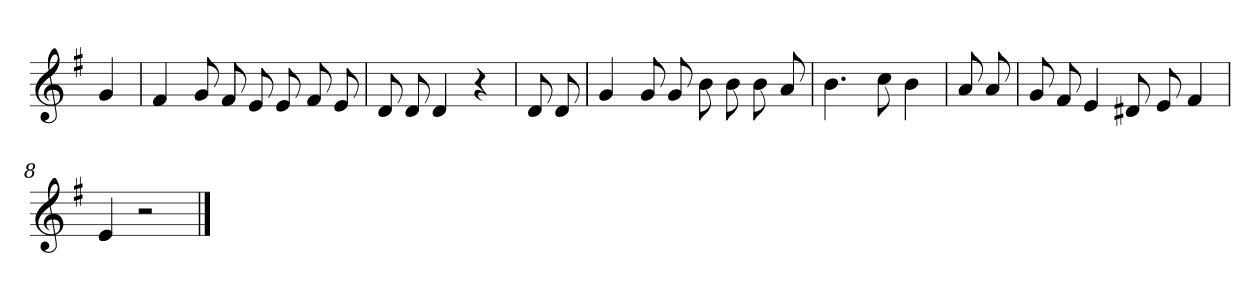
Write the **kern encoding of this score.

**kern
*part1
*staff1
*clefG2
*k[f#]
*e:
=
4g
=1
4f#
8g
8f#
8e
8e
8f#
8e
=2
8d
8d
4d
4r
=3
8d
8d
=4
4g
8g
8g
8b
8b
8b
8a
=5
4.b
8cc
4b
=6
8a
8a
=7
8g
8f#
4e
8d#X
8e
4f#
=8
4e
2r
==
*-
